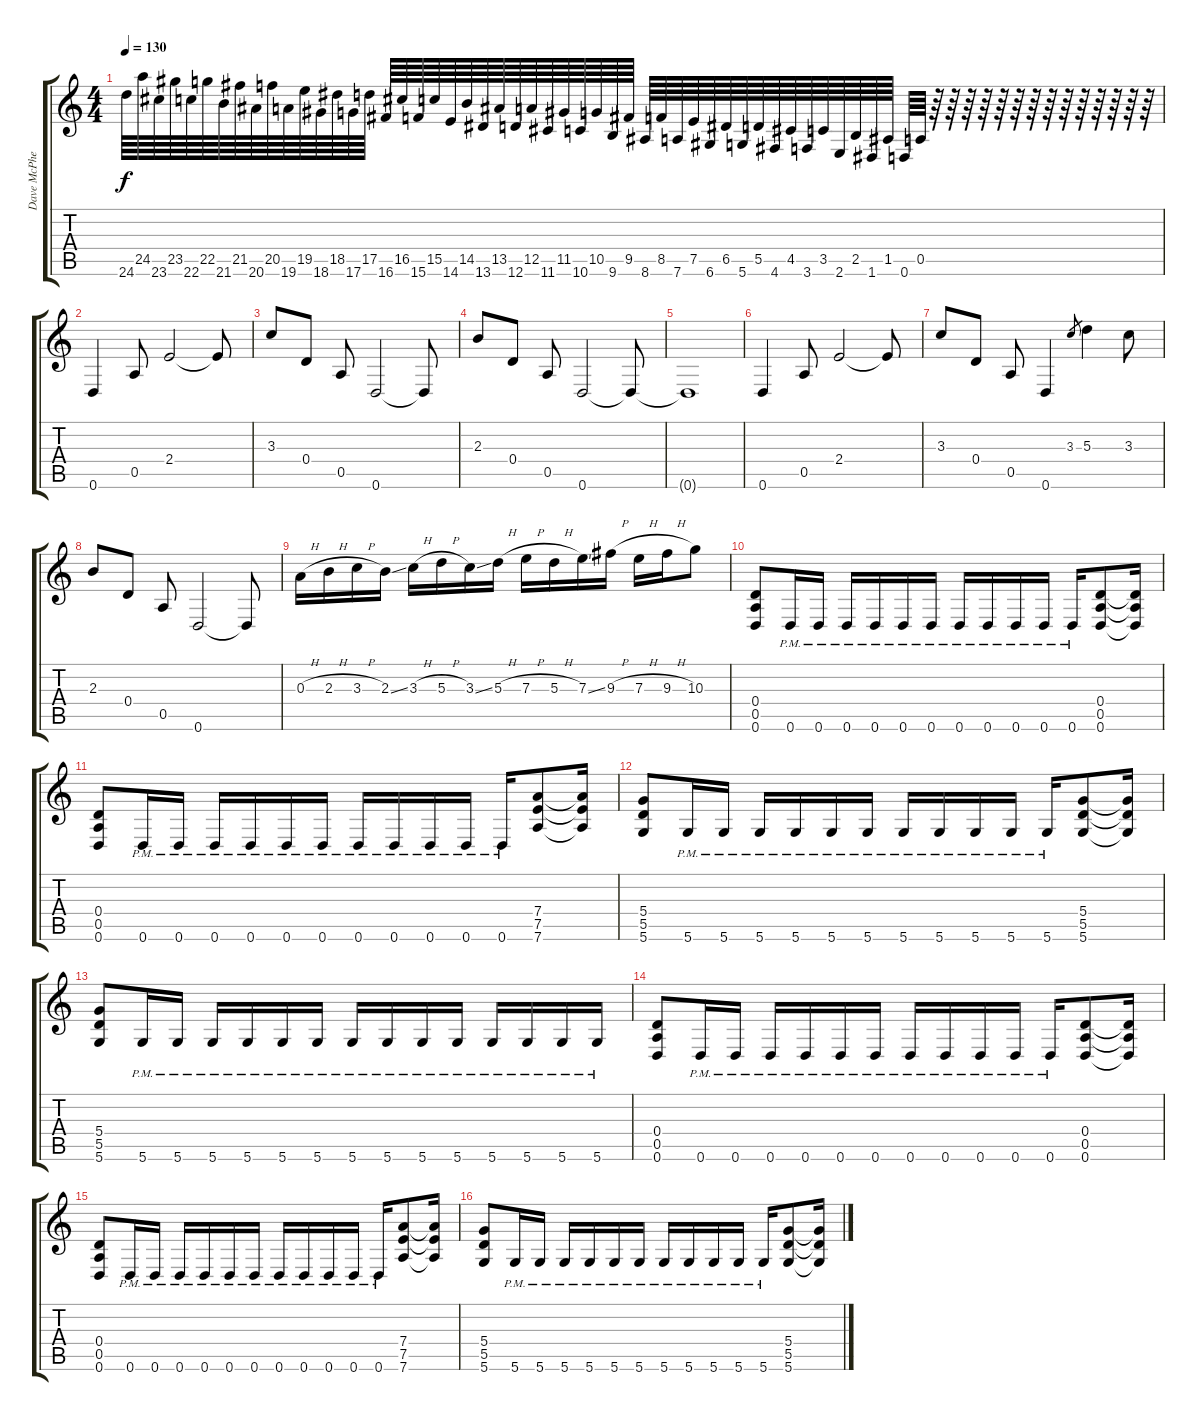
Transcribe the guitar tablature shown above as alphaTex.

\track ("Dave McPherson" "Dave McPhe") {instrument distortionguitar}
\staff {score tabs}
\tuning (E4 B3 A3 D3 A2 D2) {hide}
\ts (4 4)
\tempo 130
\clef g2
\ks c
24.6.64{dy f} 24.5.64 23.6.64 23.5.64 22.6.64 22.5.64 21.6.64 21.5.64 20.6.64 20.5.64 19.6.64 19.5.64 18.6.64 18.5.64 17.6.64 17.5.64 16.6.64 16.5.64 15.6.64 15.5.64 14.6.64 14.5.64 13.6.64 13.5.64 12.6.64 12.5.64 11.6.64 11.5.64 10.6.64 10.5.64 9.6.64 9.5.64 8.6.64 8.5.64 7.6.64 7.5.64 6.6.64 6.5.64 5.6.64 5.5.64 4.6.64 4.5.64 3.6.64 3.5.64 2.6.64 2.5.64 1.6.64 1.5.64 0.6.64 0.5.64 r.64 r.64 r.64 r.64 r.64 r.64 r.64 r.64 r.64 r.64 r.64 r.64 r.64 r.64 |
0.6.4 0.5.8 2.4.2 2.4{t}.8 |
3.3.8 0.4.8 0.5.8 0.6.2 0.6{t}.8 |
2.3.8 0.4.8 0.5.8 0.6.2 0.6{t}.8 |
0.6{t}.1 |
0.6.4 0.5.8 2.4.2 2.4{t}.8 |
3.3.8 0.4.8 0.5.8 0.6.4 3.3.8{gr} 5.3.4 3.3.8 |
2.3.8 0.4.8 0.5.8 0.6.2 0.6{t}.8 |
0.3{h}.16 2.3{h}.16 3.3{h}.16 2.3{ss}.16 3.3{h}.16 5.3{h}.16 3.3{ss}.16 5.3{h}.16 7.3{h}.16 5.3{h}.16 7.3{ss}.16 9.3{h}.16 7.3{h}.16 9.3{h}.16 10.3.8 |
(0.4 0.5 0.6).8 0.6{pm}.16 0.6{pm}.16 0.6{pm}.16 0.6{pm}.16 0.6{pm}.16 0.6{pm}.16 0.6{pm}.16 0.6{pm}.16 0.6{pm}.16 0.6{pm}.16 0.6{pm}.16 (0.4 0.5 0.6).8 (0.4{t} 0.5{t} 0.6{t}).16 |
(0.4 0.5 0.6).8 0.6{pm}.16 0.6{pm}.16 0.6{pm}.16 0.6{pm}.16 0.6{pm}.16 0.6{pm}.16 0.6{pm}.16 0.6{pm}.16 0.6{pm}.16 0.6{pm}.16 0.6{pm}.16 (7.4 7.5 7.6).8 (7.4{t} 7.5{t} 7.6{t}).16 |
(5.4 5.5 5.6).8 5.6{pm}.16 5.6{pm}.16 5.6{pm}.16 5.6{pm}.16 5.6{pm}.16 5.6{pm}.16 5.6{pm}.16 5.6{pm}.16 5.6{pm}.16 5.6{pm}.16 5.6{pm}.16 (5.4 5.5 5.6).8 (5.4{t} 5.5{t} 5.6{t}).16 |
(5.4 5.5 5.6).8 5.6{pm}.16 5.6{pm}.16 5.6{pm}.16 5.6{pm}.16 5.6{pm}.16 5.6{pm}.16 5.6{pm}.16 5.6{pm}.16 5.6{pm}.16 5.6{pm}.16 5.6{pm}.16 5.6{pm}.16 5.6{pm}.16 5.6{pm}.16 |
(0.4 0.5 0.6).8 0.6{pm}.16 0.6{pm}.16 0.6{pm}.16 0.6{pm}.16 0.6{pm}.16 0.6{pm}.16 0.6{pm}.16 0.6{pm}.16 0.6{pm}.16 0.6{pm}.16 0.6{pm}.16 (0.4 0.5 0.6).8 (0.4{t} 0.5{t} 0.6{t}).16 |
(0.4 0.5 0.6).8 0.6{pm}.16 0.6{pm}.16 0.6{pm}.16 0.6{pm}.16 0.6{pm}.16 0.6{pm}.16 0.6{pm}.16 0.6{pm}.16 0.6{pm}.16 0.6{pm}.16 0.6{pm}.16 (7.4 7.5 7.6).8 (7.4{t} 7.5{t} 7.6{t}).16 |
(5.4 5.5 5.6).8 5.6{pm}.16 5.6{pm}.16 5.6{pm}.16 5.6{pm}.16 5.6{pm}.16 5.6{pm}.16 5.6{pm}.16 5.6{pm}.16 5.6{pm}.16 5.6{pm}.16 5.6{pm}.16 (5.4 5.5 5.6).8 (5.4{t} 5.5{t} 5.6{t}).16
